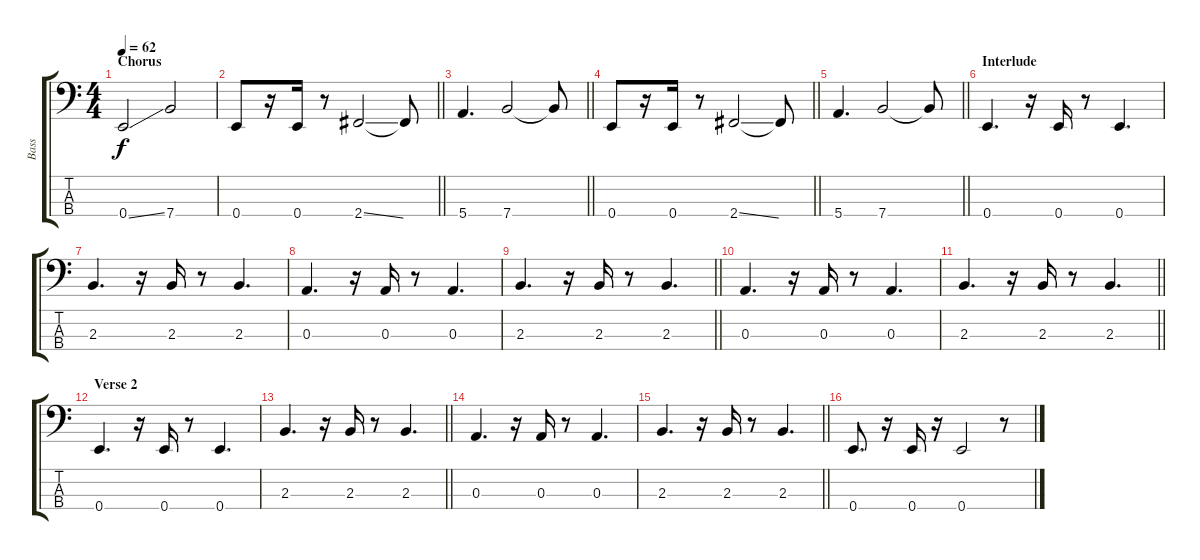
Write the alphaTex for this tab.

\track ("Bass" "Bass") {instrument electricbassfinger}
\staff {score tabs}
\tuning (G2 D2 A1 E1) {hide}
\ts (4 4)
\section ("" "Chorus ")
\tempo 62
\clef f4
\ks c
0.4{ss}.2{dy f} 7.4.2 |
\barLineRight lightlight
0.4.8 r.16 0.4.16 r.8 2.4{ss}.2 2.4{t}.8 |
\barLineRight lightlight
5.4.4{d} 7.4.2 7.4{t}.8 |
\barLineRight lightlight
0.4.8 r.16 0.4.16 r.8 2.4{ss}.2 2.4{t}.8 |
\barLineRight lightlight
5.4.4{d} 7.4.2 7.4{t}.8 |
\section ("" "Interlude")
0.4.4{d} r.16 0.4.16 r.8 0.4.4{d} |
2.3.4{d} r.16 2.3.16 r.8 2.3.4{d} |
0.3.4{d} r.16 0.3.16 r.8 0.3.4{d} |
\barLineRight lightlight
2.3.4{d} r.16 2.3.16 r.8 2.3.4{d} |
0.3.4{d} r.16 0.3.16 r.8 0.3.4{d} |
\barLineRight lightlight
2.3.4{d} r.16 2.3.16 r.8 2.3.4{d} |
\section ("" "Verse 2")
0.4.4{d} r.16 0.4.16 r.8 0.4.4{d} |
\barLineRight lightlight
2.3.4{d} r.16 2.3.16 r.8 2.3.4{d} |
0.3.4{d} r.16 0.3.16 r.8 0.3.4{d} |
\barLineRight lightlight
2.3.4{d} r.16 2.3.16 r.8 2.3.4{d} |
0.4.8{d} r.16 0.4.16 r.16 0.4.2 r.8
